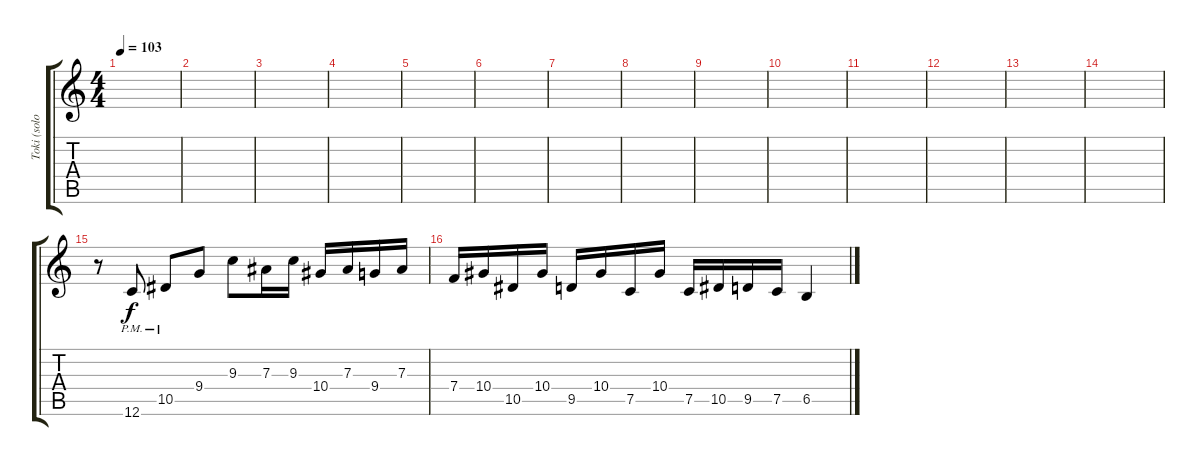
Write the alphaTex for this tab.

\track ("Toki (solo)" "Toki (solo") {instrument overdrivenguitar}
\staff {score tabs}
\tuning (C4 G3 Eb3 Bb2 F2 C2) {hide}
\ts (4 4)
\tempo 103
\clef g2
\ks c
|
|
|
|
|
|
|
|
|
|
|
|
|
|
r.8 12.6{pm}.8 10.5{pm}.8 9.4.8 9.3.8 7.3.16 9.3.16 10.4.16 7.3.16 9.4.16 7.3.16 |
7.4.16 10.4.16 10.5.16 10.4.16 9.5.16 10.4.16 7.5.16 10.4.16 7.5.16 10.5.16 9.5.16 7.5.16 6.5.4
